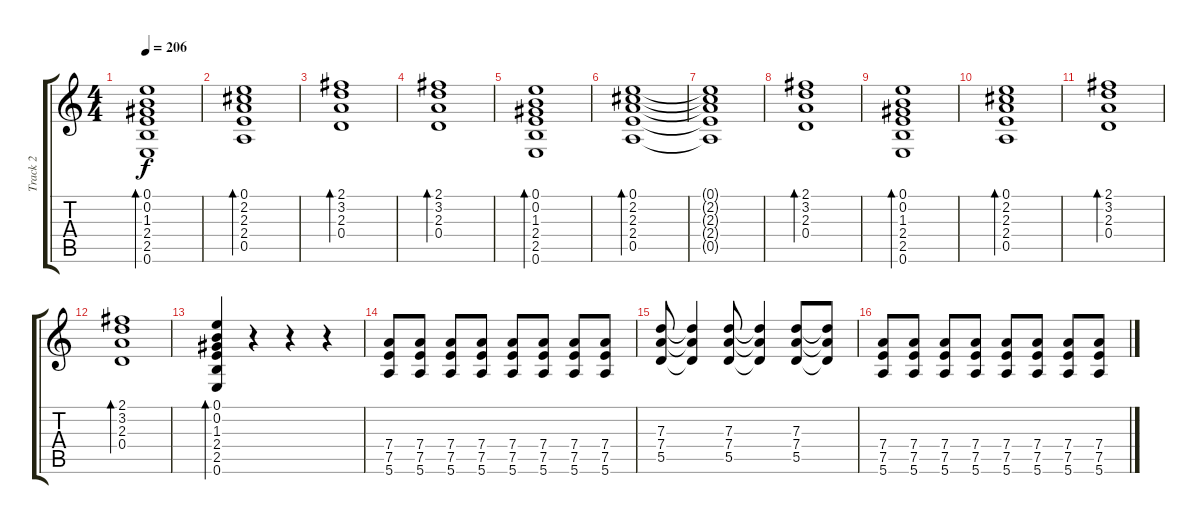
\track ("Track 2" "Track 2") {instrument overdrivenguitar}
\staff {score tabs}
\tuning (E4 B3 G3 D3 A2 E2) {hide}
\ts (4 4)
\tempo 206
\clef g2
\ks c
(0.1 0.2 1.3 2.4 2.5 0.6).1{bd 240 dy f} |
(0.1 2.2 2.3 2.4 0.5).1{bd 240} |
(2.1 3.2 2.3 0.4).1{bd 240} |
(2.1 3.2 2.3 0.4).1{bd 240} |
(0.1 0.2 1.3 2.4 2.5 0.6).1{bd 240} |
(0.1 2.2 2.3 2.4 0.5).1{bd 240} |
(0.1{t} 2.2{t} 2.3{t} 2.4{t} 0.5{t}).1 |
(2.1 3.2 2.3 0.4).1{bd 240} |
(0.1 0.2 1.3 2.4 2.5 0.6).1{bd 240} |
(0.1 2.2 2.3 2.4 0.5).1{bd 240} |
(2.1 3.2 2.3 0.4).1{bd 240} |
(2.1 3.2 2.3 0.4).1{bd 240} |
(0.1 0.2 1.3 2.4 2.5 0.6).4{bd 240} r.4 r.4 r.4 |
(7.4 7.5 5.6).8{instrument overdrivenguitar} (7.4 7.5 5.6).8 (7.4 7.5 5.6).8 (7.4 7.5 5.6).8 (7.4 7.5 5.6).8 (7.4 7.5 5.6).8 (7.4 7.5 5.6).8 (7.4 7.5 5.6).8 |
(7.3 7.4 5.5).8 (7.3{t} 7.4{t} 5.5{t}).4 (7.3 7.4 5.5).8 (7.3{t} 7.4{t} 5.5{t}).4 (7.3 7.4 5.5).8 (7.3{t} 7.4{t} 5.5{t}).8 |
(7.4 7.5 5.6).8 (7.4 7.5 5.6).8 (7.4 7.5 5.6).8 (7.4 7.5 5.6).8 (7.4 7.5 5.6).8 (7.4 7.5 5.6).8 (7.4 7.5 5.6).8 (7.4 7.5 5.6).8
